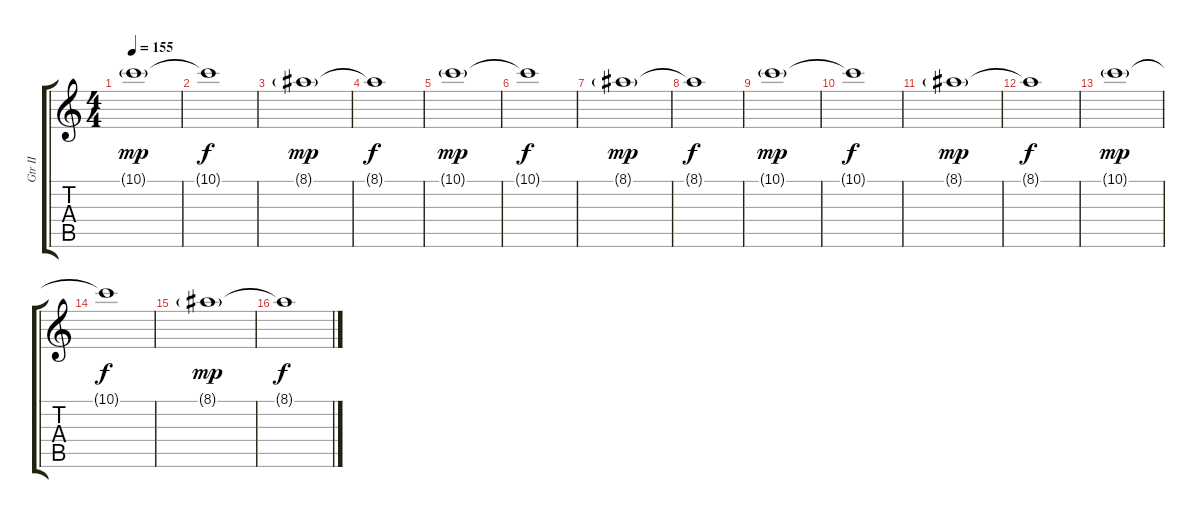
\track ("Gtr II" "Gtr II") {instrument overdrivenguitar}
\staff {score tabs}
\tuning (D4 A3 F3 C3 G2 C2) {hide}
\ts (4 4)
\tempo 155
\clef g2
\ks c
10.1{g}.1{dy mp} |
10.1{t}.1{dy f} |
8.1{g}.1{dy mp} |
8.1{t}.1{dy f} |
10.1{g}.1{dy mp} |
10.1{t}.1{dy f} |
8.1{g}.1{dy mp} |
8.1{t}.1{dy f} |
10.1{g}.1{dy mp} |
10.1{t}.1{dy f} |
8.1{g}.1{dy mp} |
8.1{t}.1{dy f} |
10.1{g}.1{dy mp} |
10.1{t}.1{dy f} |
8.1{g}.1{dy mp} |
8.1{t}.1{dy f}
